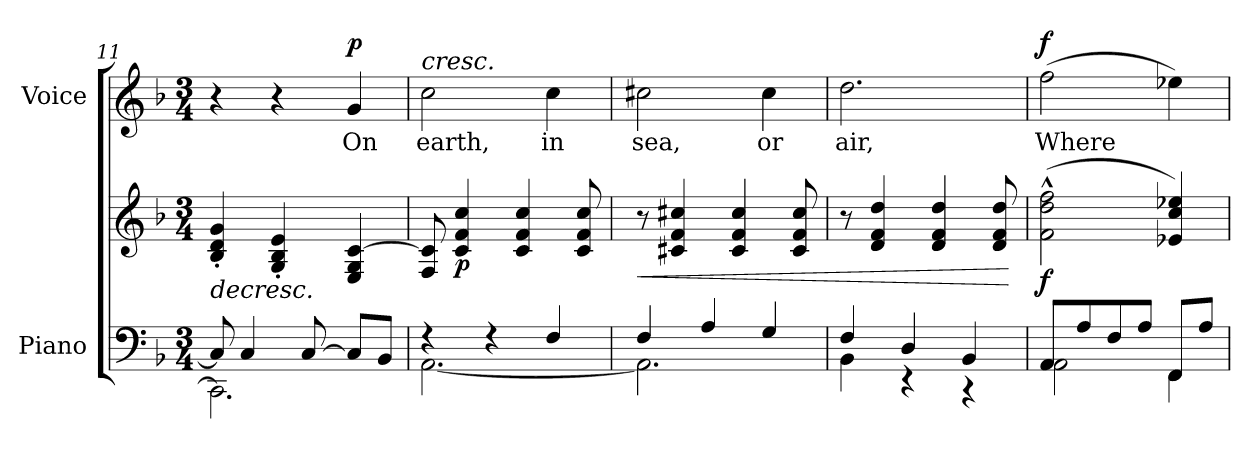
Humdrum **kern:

**kern	**kern	**dynam	**kern	**text	**dynam
*part2	*part2	*part2	*part1	*part1	*part1
*staff3	*staff2	*staff2/3	*staff1	*staff1	*staff1
*I"Piano	*	*	*I"Voice	*	*
*I'Pno	*	*	*	*	*
*clefF4	*clefG2	*	*clefG2	*	*
*k[b-]	*k[b-]	*	*k[b-]	*	*
*M3/4	*M3/4	*	*M3/4	*	*
=11	=11	=11	=11	=11	=11
*^	*	*	*	*	*
!	!	!	!LO:HP:b	!	!	!
8C/]	2.CC\]	4B-/' 4d/' 4g/'	>	4r	.	.
4C/	.	.	.	.	.	.
.	.	4G/' 4B-/' 4e/'	.	4r	.	.
[8C/	.	.	.	.	.	.
!	!	!	!	!	!	!LO:DY:a
8C/L]	.	4E/ 4G/ [4c/	.	4g/	On	p
8BB-/J	.	.	.	.	.	.
=12	=12	=12	=12	=12	=12	=12
!	!	!	!	!LO:TX:a:i:t=cresc.	!	!
4r	[2.AA\	8F/ 8c/]	.	2cc\	earth,	.
!	!	!	!LO:DY:b	!	!	!
.	.	4c/ 4f/ 4cc/	p	.	.	.
4r	.	.	.	.	.	.
.	.	4c/ 4f/ 4cc/	.	.	.	.
4F/	.	.	.	4cc\	in	.
.	.	8c/ 8f/ 8cc/	.	.	.	.
=13	=13	=13	=13	=13	=13	=13
!	!	!	!LO:HP:b	!	!	!
4F/	2.AA\]	8r	<	2cc#X\	sea,	.
.	.	4c#X/ 4f/ 4cc#X/	.	.	.	.
4A/	.	.	.	.	.	.
.	.	4c#/ 4f/ 4cc#/	.	.	.	.
4G/	.	.	.	4cc#\	or	.
.	.	8c#/ 8f/ 8cc#/	]	.	.	.
=14	=14	=14	=14	=14	=14	=14
4F/	4BB-\	8r	.	2.dd\	air,	.
.	.	4d/ 4f/ 4dd/	.	.	.	.
4D/	4r	.	.	.	.	.
.	.	4d/ 4f/ 4dd/	.	.	.	.
4BB-/	4r	.	.	.	.	.
.	.	8d/ 8f/ 8dd/	.	.	.	.
*v	*v	*	*	*	*	*
.	.	[	.	.	.
=15	=15	=15	=15	=15	=15
*^	*	*	*	*	*
!	!	!	!LO:DY:b	!	!	!LO:DY:a
8AA/L	2AA\	(2f\^^ 2dd\^^ 2ff\^^	f	(2ff\	Where	f
8A/	.	.	.	.	.	.
8F/	.	.	.	.	.	.
8A/J	.	.	.	.	.	.
8FF/L	4FF\	4e-X/ 4cc/ 4ee-X/)	.	4ee-X\)	.	.
8A/J	.	.	.	.	.	.
*v	*v	*	*	*	*	*
=	=	=	=	=	=
*-	*-	*-	*-	*-	*-
